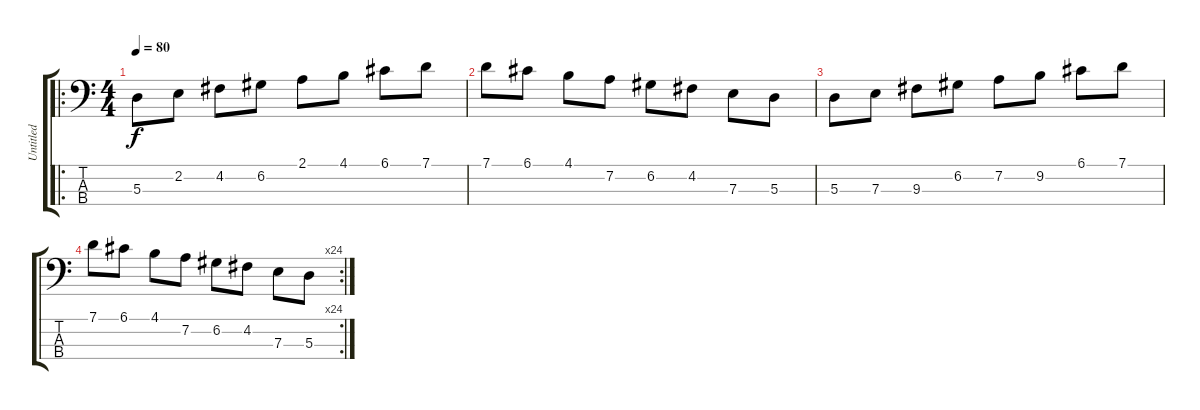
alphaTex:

\track ("Untitled" "Untitled") {instrument electricbassfinger}
\staff {score tabs}
\tuning (G2 D2 A1 E1) {hide}
\ro
\ts (4 4)
\tempo 80
\clef f4
\ks c
5.3.8{dy f instrument electricbassfinger} 2.2.8 4.2.8 6.2.8 2.1.8 4.1.8 6.1.8 7.1.8 |
7.1.8 6.1.8 4.1.8 7.2.8 6.2.8 4.2.8 7.3.8 5.3.8 |
5.3.8 7.3.8 9.3.8 6.2.8 7.2.8 9.2.8 6.1.8 7.1.8 |
\rc 24
7.1.8 6.1.8 4.1.8 7.2.8 6.2.8 4.2.8 7.3.8 5.3.8
